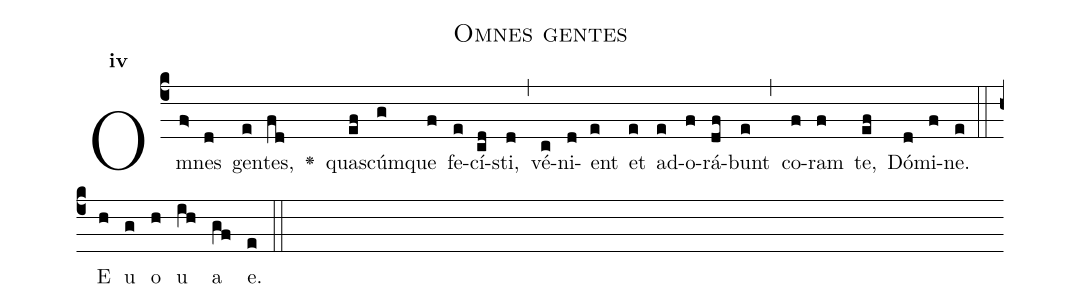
name:Omnes gentes;
office-part:Antiphona;
mode:4;
%%
initial-style: 1;
name: Omnes gentes
book: Antiphonae & Responsoria/Tomus I, p. 134;
occasion: In Epiphania Domini;
office-part: Vesperae II Ant 3;
user-notes: ;
commentary: ;
annotation: 4e;
centering-scheme: english;
fontsize: 12;
font: OFLSortsMillGoudy;
height: 11;
width: 4.5;
%%
(c4)Om(f>)nes(d) gen(e)tes,(fd) <v>\greheightstar</v>() qua(ef)scúm(g)que(f) fe(e)cí(cd)sti,(d) (,) vé(c)ni(d)ent(e) et(e) ad(e)o(f)rá(df)bunt(e) (,) co(f)ram(f) te,(ef) Dó(d)mi(f)ne.(e) (::)
E(h) u(g) o(h) u(ih) a(gf) e.(e) (::)
